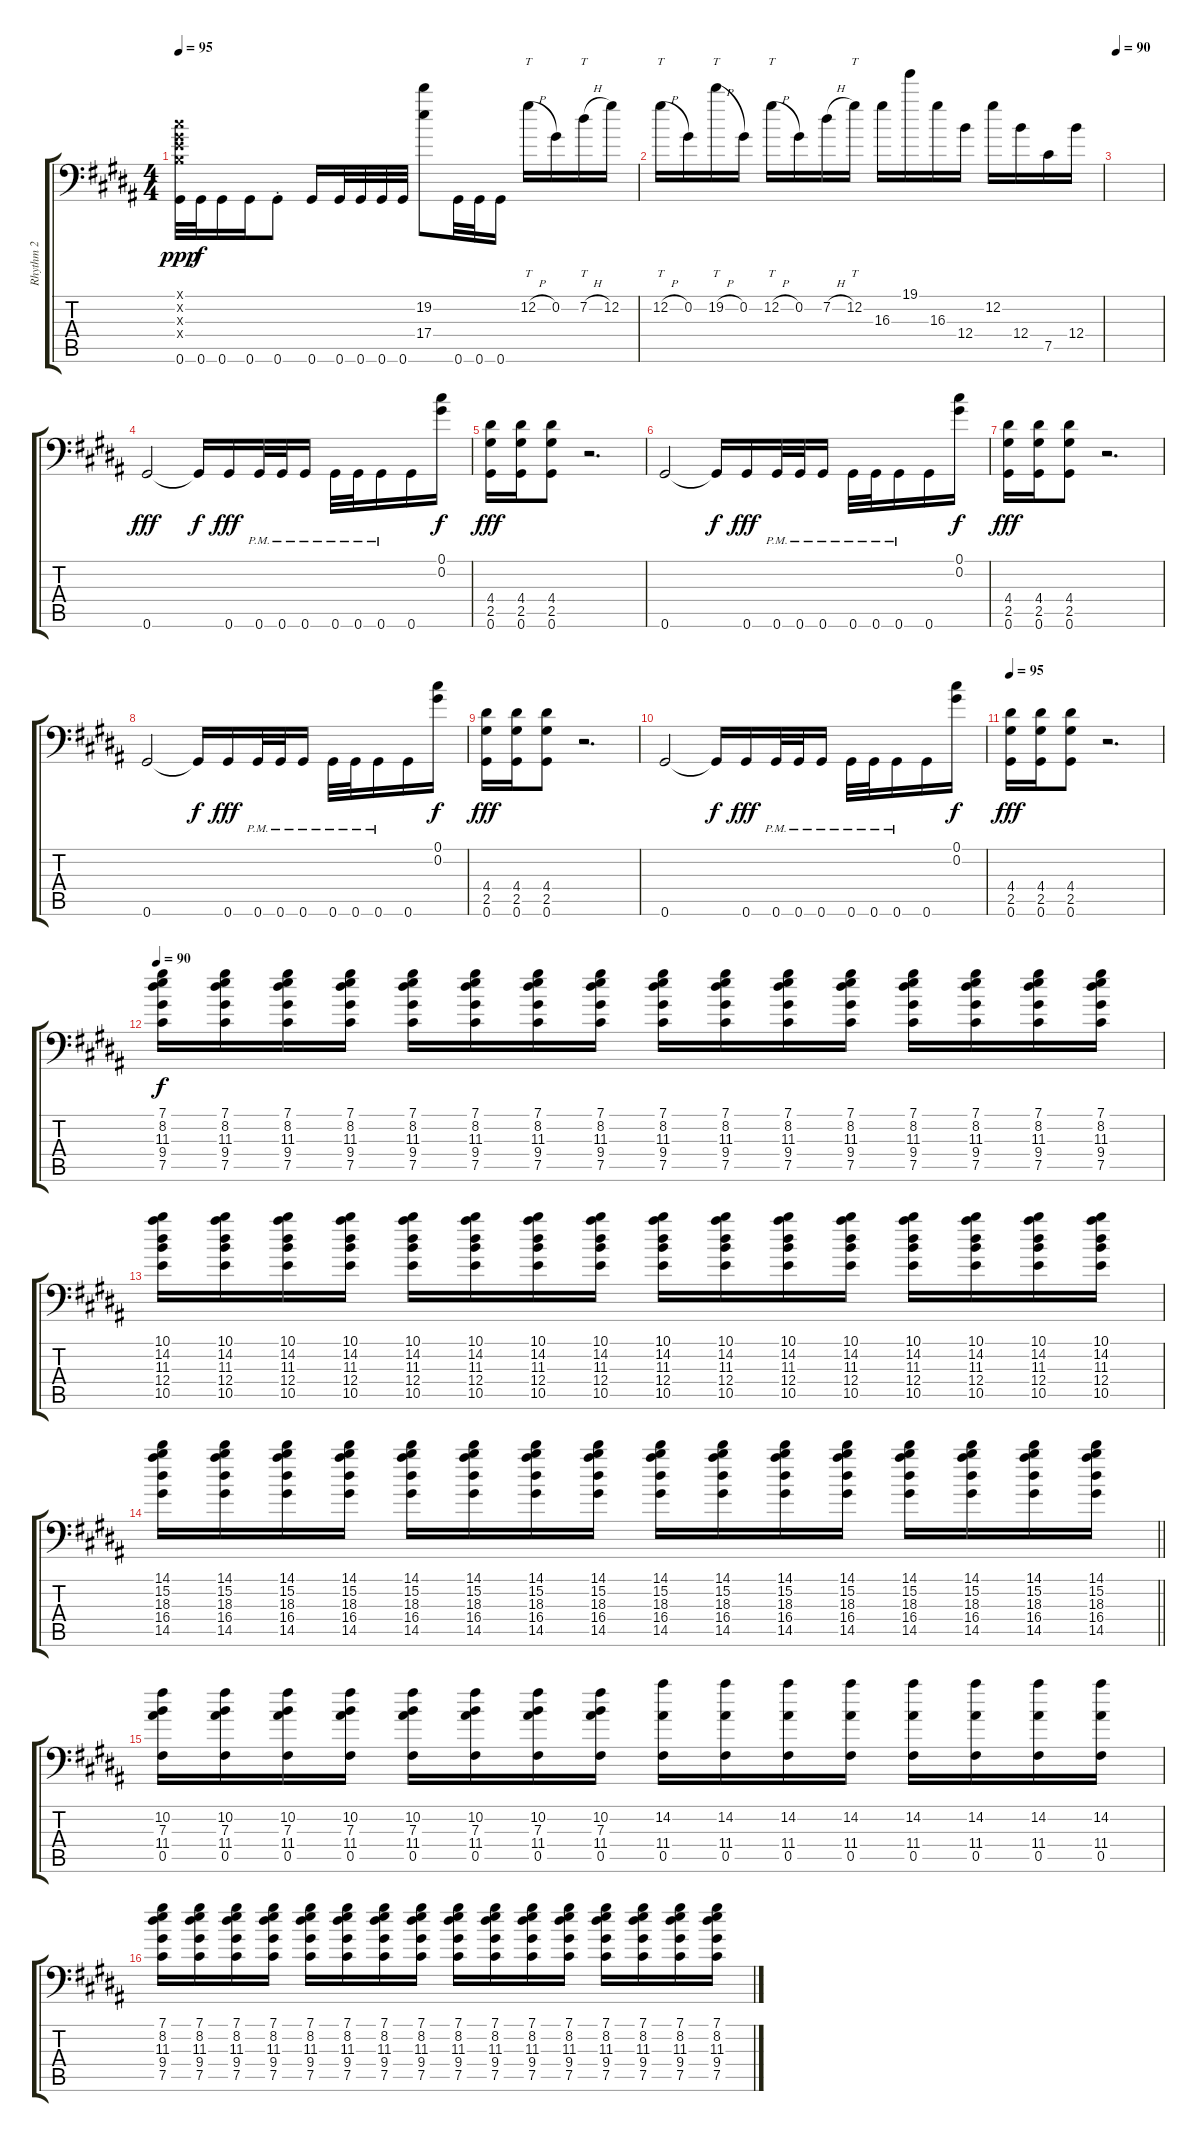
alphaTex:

\track ("Rhythm 2" "Rhythm 2") {instrument distortionguitar}
\staff {score tabs}
\tuning (Db4 Ab3 E3 B2 Gb2 Ab1) {hide}
\ts (4 4)
\tempo 95
\clef f4
\ks b
(0.1{x} 0.2{x} 0.3{x} 0.4{x} 0.6).32{dy ppp} 0.6.32{dy f} 0.6.16 0.6.16 0.6{st}.8 0.6.16 0.6.32 0.6.32 0.6.32 0.6.32 (19.2 17.4).8 0.6.32 0.6.32 0.6.16 12.2{h}.16{tt} 0.2.16 7.2{h}.16{tt} 12.2.16 |
12.2{h}.16{tt} 0.2.16 19.2{h}.16{tt} 0.2.16 12.2{h}.16{tt} 0.2.16 7.2{h}.16 12.2.16{tt} 16.3.16 19.1.16 16.3.16 12.4.16 12.2.16 12.4.16 7.5.16 12.4.16 |
\tempo 90
|
0.6.2{dy fff} 0.6{t}.16{dy f} 0.6.16{dy fff} 0.6{pm}.32 0.6{pm}.32 0.6{pm}.16 0.6{pm}.32 0.6{pm}.32 0.6{pm}.16 0.6.16 (0.1 0.2).16{dy f} |
(4.4 2.5 0.6).16{dy fff} (4.4 2.5 0.6).16 (4.4 2.5 0.6).8 r.2{d} |
0.6.2 0.6{t}.16{dy f} 0.6.16{dy fff} 0.6{pm}.32 0.6{pm}.32 0.6{pm}.16 0.6{pm}.32 0.6{pm}.32 0.6{pm}.16 0.6.16 (0.1 0.2).16{dy f} |
(4.4 2.5 0.6).16{dy fff} (4.4 2.5 0.6).16 (4.4 2.5 0.6).8 r.2{d} |
0.6.2 0.6{t}.16{dy f} 0.6.16{dy fff} 0.6{pm}.32 0.6{pm}.32 0.6{pm}.16 0.6{pm}.32 0.6{pm}.32 0.6{pm}.16 0.6.16 (0.1 0.2).16{dy f} |
(4.4 2.5 0.6).16{dy fff} (4.4 2.5 0.6).16 (4.4 2.5 0.6).8 r.2{d} |
0.6.2 0.6{t}.16{dy f} 0.6.16{dy fff} 0.6{pm}.32 0.6{pm}.32 0.6{pm}.16 0.6{pm}.32 0.6{pm}.32 0.6{pm}.16 0.6.16 (0.1 0.2).16{dy f} |
\tempo 95
(4.4 2.5 0.6).16{dy fff} (4.4 2.5 0.6).16 (4.4 2.5 0.6).8 r.2{d} |
\tempo 90
(7.1 8.2 11.3 9.4 7.5).16{dy f volume 12 balance 16} (7.1 8.2 11.3 9.4 7.5).16 (7.1 8.2 11.3 9.4 7.5).16 (7.1 8.2 11.3 9.4 7.5).16 (7.1 8.2 11.3 9.4 7.5).16 (7.1 8.2 11.3 9.4 7.5).16 (7.1 8.2 11.3 9.4 7.5).16 (7.1 8.2 11.3 9.4 7.5).16 (7.1 8.2 11.3 9.4 7.5).16 (7.1 8.2 11.3 9.4 7.5).16 (7.1 8.2 11.3 9.4 7.5).16 (7.1 8.2 11.3 9.4 7.5).16 (7.1 8.2 11.3 9.4 7.5).16 (7.1 8.2 11.3 9.4 7.5).16 (7.1 8.2 11.3 9.4 7.5).16 (7.1 8.2 11.3 9.4 7.5).16 |
(10.1 14.2 11.3 12.4 10.5).16 (10.1 14.2 11.3 12.4 10.5).16 (10.1 14.2 11.3 12.4 10.5).16 (10.1 14.2 11.3 12.4 10.5).16 (10.1 14.2 11.3 12.4 10.5).16 (10.1 14.2 11.3 12.4 10.5).16 (10.1 14.2 11.3 12.4 10.5).16 (10.1 14.2 11.3 12.4 10.5).16 (10.1 14.2 11.3 12.4 10.5).16 (10.1 14.2 11.3 12.4 10.5).16 (10.1 14.2 11.3 12.4 10.5).16 (10.1 14.2 11.3 12.4 10.5).16 (10.1 14.2 11.3 12.4 10.5).16 (10.1 14.2 11.3 12.4 10.5).16 (10.1 14.2 11.3 12.4 10.5).16 (10.1 14.2 11.3 12.4 10.5).16 |
\barLineRight lightlight
(14.1 15.2 18.3 16.4 14.5).16 (14.1 15.2 18.3 16.4 14.5).16 (14.1 15.2 18.3 16.4 14.5).16 (14.1 15.2 18.3 16.4 14.5).16 (14.1 15.2 18.3 16.4 14.5).16 (14.1 15.2 18.3 16.4 14.5).16 (14.1 15.2 18.3 16.4 14.5).16 (14.1 15.2 18.3 16.4 14.5).16 (14.1 15.2 18.3 16.4 14.5).16 (14.1 15.2 18.3 16.4 14.5).16 (14.1 15.2 18.3 16.4 14.5).16 (14.1 15.2 18.3 16.4 14.5).16 (14.1 15.2 18.3 16.4 14.5).16 (14.1 15.2 18.3 16.4 14.5).16 (14.1 15.2 18.3 16.4 14.5).16 (14.1 15.2 18.3 16.4 14.5).16 |
\section ("" "")
(10.2 7.3 11.4 0.5).16 (10.2 7.3 11.4 0.5).16 (10.2 7.3 11.4 0.5).16 (10.2 7.3 11.4 0.5).16 (10.2 7.3 11.4 0.5).16 (10.2 7.3 11.4 0.5).16 (10.2 7.3 11.4 0.5).16 (10.2 7.3 11.4 0.5).16 (14.2 11.4 0.5).16 (14.2 11.4 0.5).16 (14.2 11.4 0.5).16 (14.2 11.4 0.5).16 (14.2 11.4 0.5).16 (14.2 11.4 0.5).16 (14.2 11.4 0.5).16 (14.2 11.4 0.5).16 |
(7.1 8.2 11.3 9.4 7.5).16 (7.1 8.2 11.3 9.4 7.5).16 (7.1 8.2 11.3 9.4 7.5).16 (7.1 8.2 11.3 9.4 7.5).16 (7.1 8.2 11.3 9.4 7.5).16 (7.1 8.2 11.3 9.4 7.5).16 (7.1 8.2 11.3 9.4 7.5).16 (7.1 8.2 11.3 9.4 7.5).16 (7.1 8.2 11.3 9.4 7.5).16 (7.1 8.2 11.3 9.4 7.5).16 (7.1 8.2 11.3 9.4 7.5).16 (7.1 8.2 11.3 9.4 7.5).16 (7.1 8.2 11.3 9.4 7.5).16 (7.1 8.2 11.3 9.4 7.5).16 (7.1 8.2 11.3 9.4 7.5).16 (7.1 8.2 11.3 9.4 7.5).16
